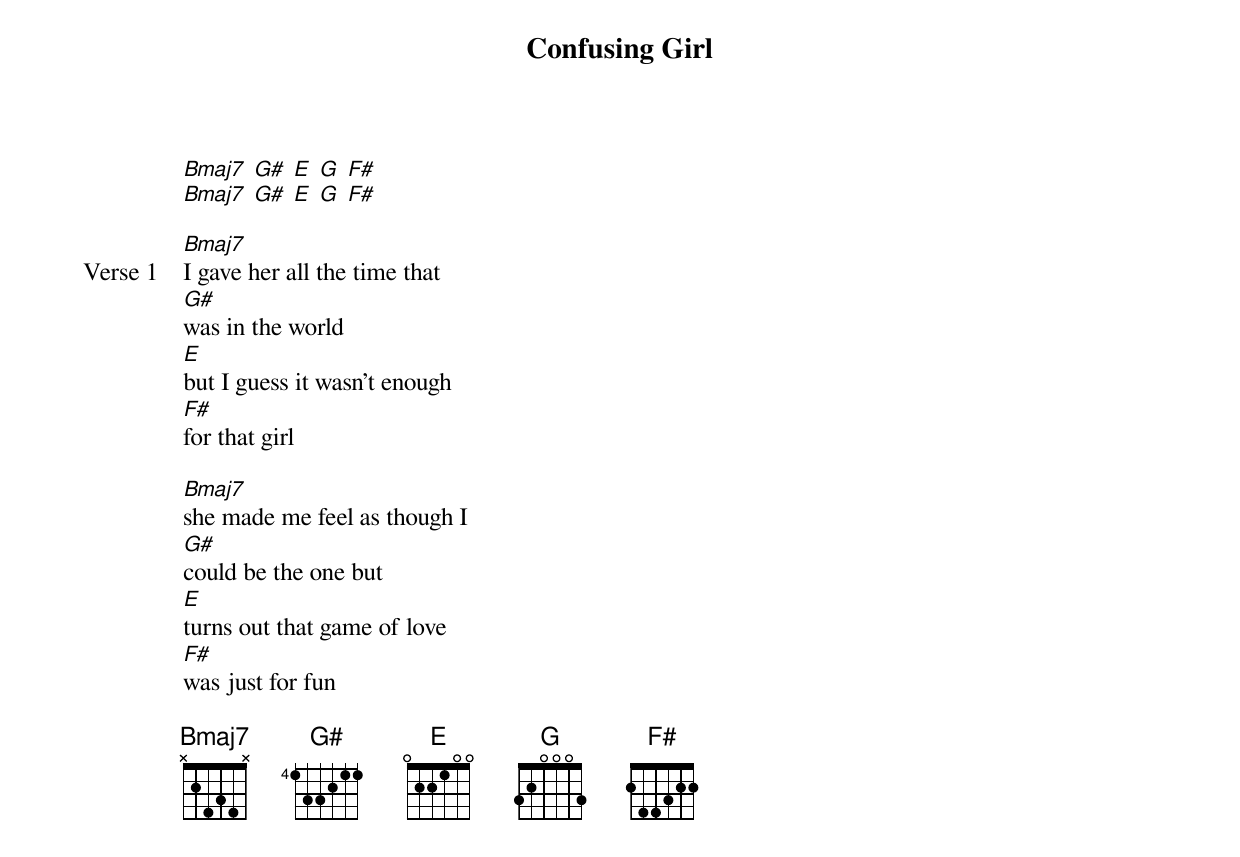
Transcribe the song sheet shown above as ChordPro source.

{title: Confusing Girl}
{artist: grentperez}
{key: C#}
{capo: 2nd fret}
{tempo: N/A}

{start_of_intro}
[Bmaj7] [G#] [E] [G] [F#]
[Bmaj7] [G#] [E] [G] [F#]
{end_of_intro}

{start_of_verse: Verse 1}
[Bmaj7]I gave her all the time that
[G#]was in the world
[E]but I guess it wasn't enough
[F#]for that girl

[Bmaj7]she made me feel as though I
[G#]could be the one but
[E]turns out that game of love
[F#]was just for fun
{end_of_verse}

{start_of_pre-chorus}
[E]now I don't wanna [G]give you u[F#]p that [E]fast coz
you make me [G]feel like we could [F#]last
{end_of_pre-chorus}

{start_of_chorus}
[Bmaj7]you're always coming and going
[G#]y'never really know just
what you [E]need
you take t[G]hings as you s[F#]ee

[Bmaj7]no it's not amusing
[G#]you always manage to send me
in a t[E]wirl
you're o[G]ne confu[F#]sing g[Bmaj7]irl

[Bmaj7]Woah [G#] [E] [G] [F#]
{end_of_chorus}

{start_of_verse: Verse 2}
[Bmaj7]twenty-four, seven, three-six
[G#]five in a year
[E]that's just how long it takes to
[F#]Bring you near

[Bmaj7]and I just don't know how you are
[G#]still locked inside of my heart
[E]and I just can't bring myself to
[F#]let you go, let you go
{end_of_verse}

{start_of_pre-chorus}
[E]now I don't wanna [G]give you u[F#]p that [E]fast coz
you make me [G]feel like we could [F#]last
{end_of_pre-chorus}

{start_of_chorus}
[Bmaj7]you're always coming and going
[G#]y'never really know just
what you [E]need
you take t[G]hings as you s[F#]ee

[Bmaj7]no it's not amusing
[G#]you always manage to send me
in a t[E]wirl
you're o[G]ne confuse-
{end_of_chorus}

{start_of_bridge}
[E]Now I know the world
don't [F#]spin around me
but w[G]hy won't she just
[A]make it clear to see
[B]if she is into me
[B]if [B]she [B]is into me
{end_of_bridge}

{start_of_chorus}
[Bmaj7]you're always coming and going
[G#]y'never really know just
what you [E]need
you take t[G]hings as you s[F#]ee

[Bmaj7]no it's not amusing
[G#]you always manage to send me
in a t[E]wirl
you're o[G]ne confu[F#]sing g[Bmaj7]irl

[Bmaj7]Woah [G#] [E] [G] [F#]
{end_of_chorus}

{start_of_outro}
you're o[G]ne confusi[F#]ng gi[Bmaj7]rl
H[Bmaj7]ey Hey H[Bmaj7]ey [Bmaj7]
{end_of_outro}
